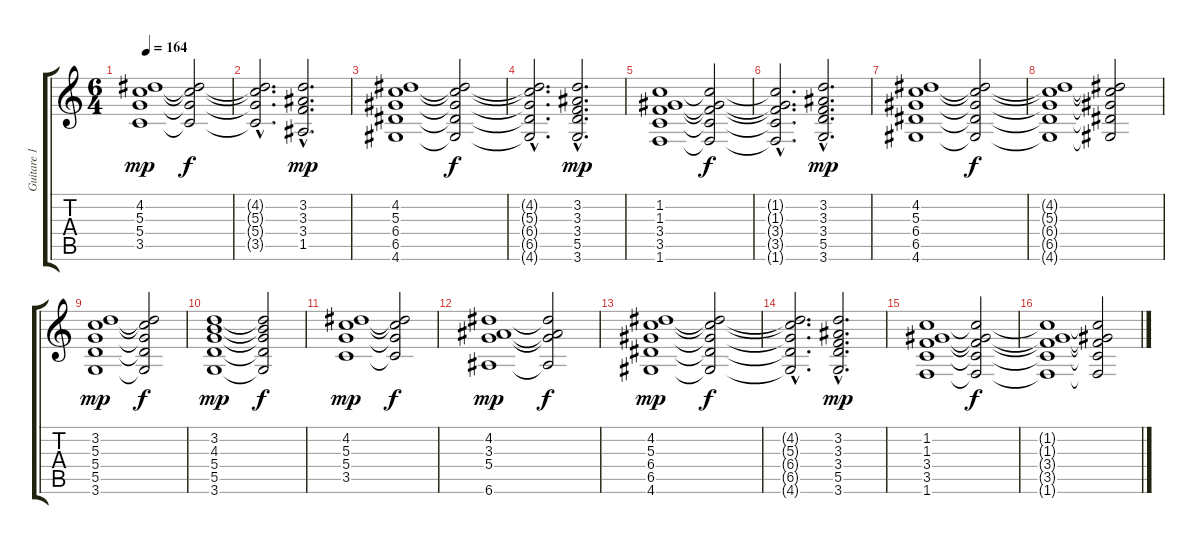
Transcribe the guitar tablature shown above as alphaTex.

\track ("Guitare 1" "Guitare 1") {instrument overdrivenguitar}
\staff {score tabs}
\tuning (E4 B3 G3 D3 A2 E2) {hide}
\ts (6 4)
\tempo 164
\clef g2
\ks c
(4.2 5.3 5.4 3.5).1{dy mp} (4.2{t} 5.3{t} 5.4{t} 3.5{t}).2{dy f} |
(4.2{hac t} 5.3{hac t} 5.4{hac t} 3.5{hac t}).2{d} (3.2{hac} 3.3{hac} 3.4{hac} 1.5{hac}).2{d dy mp} |
(4.2 5.3 6.4 6.5 4.6).1 (4.2{t} 5.3{t} 6.4{t} 6.5{t} 4.6{t}).2{dy f} |
(4.2{hac t} 5.3{hac t} 6.4{hac t} 6.5{hac t} 4.6{hac t}).2{d} (3.2{hac} 3.3{hac} 3.4{hac} 5.5{hac} 3.6{hac}).2{d dy mp} |
(1.2 1.3 3.4 3.5 1.6).1 (1.2{t} 1.3{t} 3.4{t} 3.5{t} 1.6{t}).2{dy f} |
(1.2{hac t} 1.3{hac t} 3.4{hac t} 3.5{hac t} 1.6{hac t}).2{d} (3.2{hac} 3.3{hac} 3.4{hac} 5.5{hac} 3.6{hac}).2{d dy mp} |
(4.2 5.3 6.4 6.5 4.6).1 (4.2{t} 5.3{t} 6.4{t} 6.5{t} 4.6{t}).2{dy f} |
(4.2{t} 5.3{t} 6.4{t} 6.5{t} 4.6{t}).1 (4.2{t} 5.3{t} 6.4{t} 6.5{t} 4.6{t}).2 |
(3.2 5.3 5.4 5.5 3.6).1{dy mp} (3.2{t} 5.3{t} 5.4{t} 5.5{t} 3.6{t}).2{dy f} |
(3.2 4.3 5.4 5.5 3.6).1{dy mp} (3.2{t} 4.3{t} 5.4{t} 5.5{t} 3.6{t}).2{dy f} |
(4.2 5.3 5.4 3.5).1{dy mp} (4.2{t} 5.3{t} 5.4{t} 3.5{t}).2{dy f} |
(4.2 3.3 5.4 6.6).1{dy mp} (4.2{t} 3.3{t} 5.4{t} 6.6{t}).2{dy f} |
(4.2 5.3 6.4 6.5 4.6).1{dy mp} (4.2{t} 5.3{t} 6.4{t} 6.5{t} 4.6{t}).2{dy f} |
(4.2{hac t} 5.3{hac t} 6.4{hac t} 6.5{hac t} 4.6{hac t}).2{d} (3.2{hac} 3.3{hac} 3.4{hac} 5.5{hac} 3.6{hac}).2{d dy mp} |
(1.2 1.3 3.4 3.5 1.6).1 (1.2{t} 1.3{t} 3.4{t} 3.5{t} 1.6{t}).2{dy f} |
(1.2{t} 1.3{t} 3.4{t} 3.5{t} 1.6{t}).1 (1.2{t} 1.3{t} 3.4{t} 3.5{t} 1.6{t}).2
